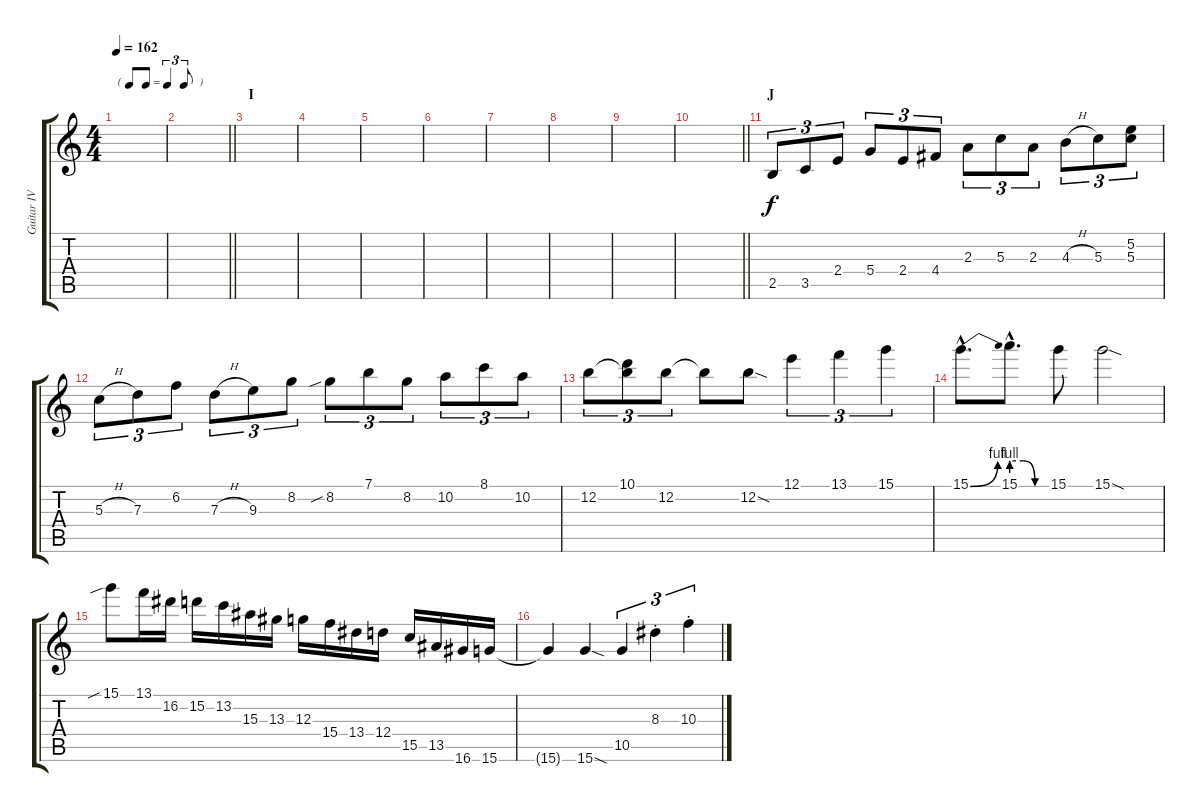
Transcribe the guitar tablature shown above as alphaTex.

\track ("Guitar IV (Lead)" "Guitar IV ") {instrument distortionguitar}
\staff {score tabs}
\tuning (E4 B3 G3 D3 A2 E2) {hide}
\ts (4 4)
\tf triplet8th
\tempo 162
\clef g2
\ks c
|
\barLineRight lightlight
|
\section ("" "I")
|
|
|
|
|
|
|
\barLineRight lightlight
|
\section ("" "J")
2.5.8{tu (3 2)} 3.5.8{tu (3 2)} 2.4.8{tu (3 2)} 5.4.8{tu (3 2)} 2.4.8{tu (3 2)} 4.4.8{tu (3 2)} 2.3.8{tu (3 2)} 5.3.8{tu (3 2)} 2.3.8{tu (3 2)} 4.3{h}.8{tu (3 2)} 5.3.8{tu (3 2)} (5.2 5.3).8{tu (3 2)} |
5.3{h}.8{tu (3 2)} 7.3.8{tu (3 2)} 6.2.8{tu (3 2)} 7.3{h}.8{tu (3 2)} 9.3.8{tu (3 2)} 8.2.8{tu (3 2)} 8.2{sib}.8{tu (3 2)} 7.1.8{tu (3 2)} 8.2.8{tu (3 2)} 10.2.8{tu (3 2)} 8.1.8{tu (3 2)} 10.2.8{tu (3 2)} |
12.2.8{tu (3 2)} (10.1 12.2{t}).8{tu (3 2)} 12.2.8{tu (3 2)} 12.2{t}.8 12.2{sod}.8 12.1.4{tu (3 2)} 13.1.4{tu (3 2)} 15.1.4{tu (3 2)} |
15.1{be (bend 0 0 60 4) hac}.8{d} 15.1{be (custom 0 4 20 4 40 0 60 0) hac}.8{d} 15.1.8 15.1{sod}.2 |
15.1{sib}.8 13.1.16 16.2.16 15.2.16 13.2.16 15.3.16 13.3.16 12.3.16 15.4.16 13.4.16 12.4.16 15.5.16 13.5.16 16.6.16 15.6.16 |
15.6{t}.4 15.6{sod}.4 10.5.4{tu (3 2)} 8.3{st}.4{tu (3 2)} 10.3{st}.4{tu (3 2)}
